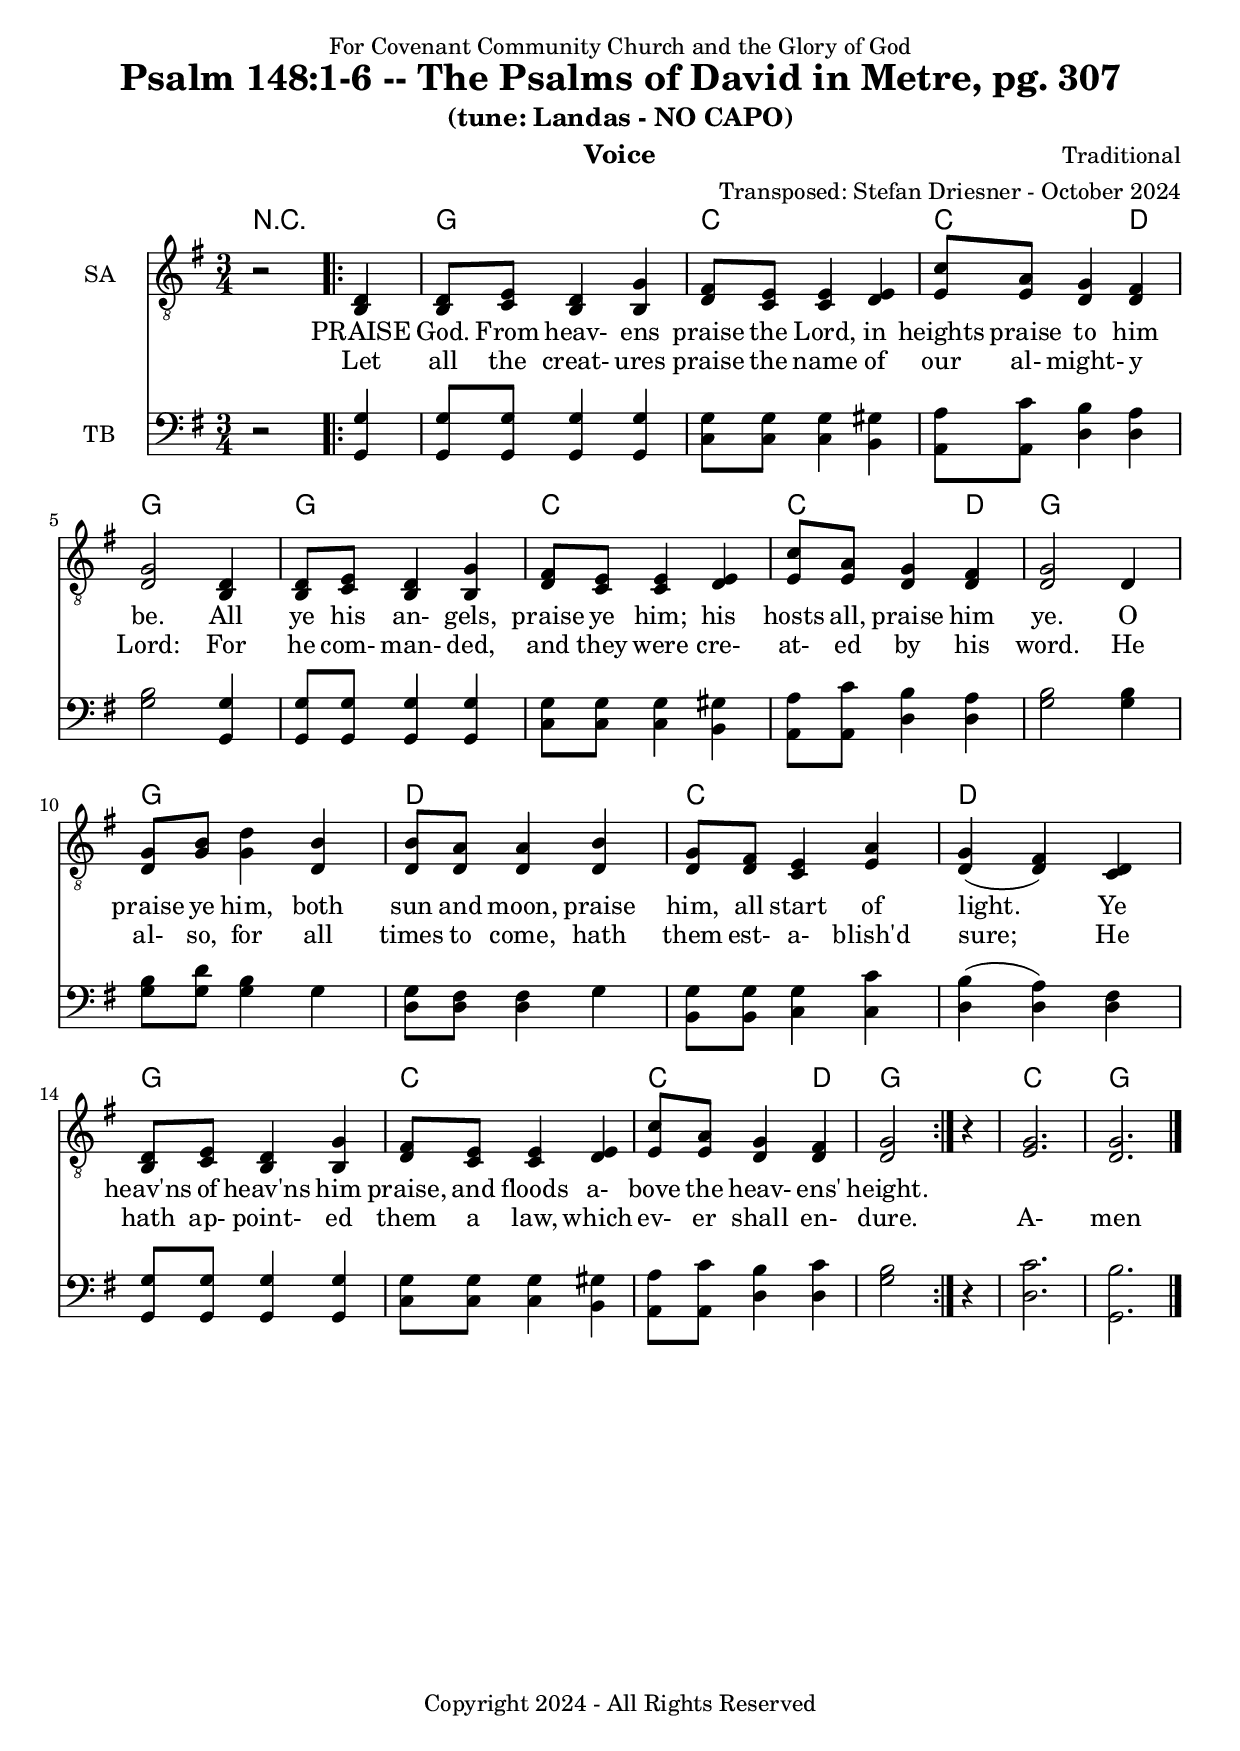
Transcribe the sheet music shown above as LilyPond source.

\version "2.24.1"
\language "english"

% force .mid extension for MIDI file output
#(ly:set-option 'midi-extension "mid")

\header {
  dedication = "For Covenant Community Church and the Glory of God"
  title = "Psalm 148:1-6 -- The Psalms of David in Metre, pg. 307"
  subtitle = "(tune: Landas - NO CAPO)"
  instrument = "Voice"
  composer = "Traditional"
  arranger = "Transposed: Stefan Driesner - October 2024"
  meter = ""
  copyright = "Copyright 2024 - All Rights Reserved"
}

global = {
  \key g \major
  \numericTimeSignature
  \time 3/4
}

versesVoiceOne = \lyricmode {
  % Verse 1-4
  PRAISE God. From heav- ens praise the Lord,
  in heights praise to him be.
  All ye his an- gels, praise ye him;
  his hosts all, praise him ye.
  O praise ye him, both sun and moon,
  praise him, all start of light.
  Ye heav'ns of heav'ns him praise, and floods
  a- bove the heav- ens' height.
}

versesVoiceTwo = \lyricmode {
  % Verse 5-6
  Let all the creat- ures praise the name
  of our al- might- y Lord:
  For he com- man- ded, and they were
  cre- at- ed by his word.
  He al- so, for all times to come,
  hath them est- a- blish'd sure;
  He hath ap- point- ed them a law,
  which ev- er shall en- dure.
  A- men
}

% G major  ^\markup { \fret-diagram "6-3;5-2;4-o;3-o;2-3;1-3;" }
% C9 major ^\markup { \fret-diagram "6-o;5-3;4-2;3-o;2-3;1-3;" }
% D major  ^\markup { \fret-diagram "6-x;5-o;4-o;3-2;2-3;1-2;" }

MelodyVoice = \relative c {
  \global
  \dynamicUp
  % Music follows here.
  {
    r2
    \repeat volta 2
    {
      <d >4 |
      % Verse 1
      <d  >8  <e  >8  <d  >4  <g  >4  |
      <fs >8  <e  >8  <e  >4  <e  >4  |
      <c' >8  <a  >8  <g  >4  <fs >4  |
      <g  >2                  <d  >4  |
      <d  >8  <e  >8  <d  >4  <g  >4  |
      <fs >8  <e  >8  <e  >4  <e  >4  |
      <c' >8  <a  >8  <g  >4  <fs >4  |
      <g  >2                  <d  >4  |
      <g  >8  <b  >8  <d  >4  <b  >4  |
      <b  >8  <a  >8  <a  >4  <b  >4  |
      <g  >8  <fs >8  <e  >4  <a  >4  |
      <g  >4         (<fs >4) <d  >4  |
      <d  >8  <e  >8  <d  >4  <g  >4  |
      <fs >8  <e  >8  <e  >4  <e  >4  |
      <c' >8  <a  >8  <g  >4  <fs >4  |
      <g  >2
    }
    r4
  }
  <g>2. <g>2.
  \bar "|."
}

SAVoiceVerse = {
}

SAVoice = \relative c {
  \global
  \dynamicUp
  % Music follows here.
  {
    r2    
    \repeat volta 2
    {
      <b  d >4 |
      <b  d  >8  <c  e  >8  <b  d  >4  <b  g' >4  |
      <d  fs >8  <c  e  >8  <c  e  >4  <d  e  >4  |
      <e  c' >8  <e  a  >8  <d  g  >4  <d  fs >4  |
      <d  g  >2                        <b  d  >4  |
      <b  d  >8  <c  e  >8  <b  d  >4  <b  g' >4  |
      <d  fs >8  <c  e  >8  <c  e  >4  <d  e  >4  |
      <e  c' >8  <e  a  >8  <d  g  >4  <d  fs >4  |
      <d  g  >2                        <d     >4  |
      <d  g  >8  <g  b  >8  <g  d' >4  <d  b' >4  |
      <d  b' >8  <d  a' >8  <d  a' >4  <d  b' >4  |
      <d  g  >8  <d  fs >8  <c  e  >4  <e  a  >4  |
      <d  g  >4            (<d  fs >4) <c  d  >4  |
      <b  d  >8  <c  e  >8  <b  d  >4  <b  g' >4  |
      <d  fs >8  <c  e  >8  <c  e  >4  <d  e  >4  |
      <e  c' >8  <e  a  >8  <d  g  >4  <d  fs >4  |
      <d  g  >2
    }
    r4
  }
  <e  g  >2. <d  g  >2.
  \bar "|."
}

TBVoice = \relative c {
  \global
  \dynamicUp
  % Music follows here.
  {
    r2
    \repeat volta 2
    {
      <g  g' >4 |
      <g  g' >8  <g  g' >8  <g  g' >4  <g  g' >4  |
      <c  g' >8  <c  g' >8  <c  g' >4  <b  gs'>4  |
      <a  a' >8  <a  c' >8  <d  b' >4  <d  a' >4  |
      <g  b  >2                        <g, g' >4  |
      <g  g' >8  <g  g' >8  <g  g' >4  <g  g' >4  |
      <c  g' >8  <c  g' >8  <c  g' >4  <b  gs'>4  |
      <a  a' >8  <a  c' >8  <d  b' >4  <d  a' >4  |
      <g  b  >2                        <g  b  >4  |
      <g  b  >8  <g  d' >8  <g  b  >4  <g     >4  |
      <d  g  >8  <d  fs >8  <d  fs >4  <g     >4  |
      <b, g' >8  <b  g' >8  <c  g' >4  <c  c' >4  |
      <d  b'  >4           (<d  a' >4) <d  fs >4  |
      <g, g'  >8 <g  g' >8  <g  g' >4  <g  g' >4  |
      <c  g' >8  <c  g' >8  <c  g' >4  <b  gs'>4  |
      <a  a' >8  <a  c' >8  <d  b' >4  <d  c' >4  |
      <g  b  >2
    }
    r4
  }
  <d  c'  >2. <g,  b'  >2.
  \bar "|."
}

Chords = \new ChordNames {
  \chordmode {
    r2.
    <g>2. <c>2. <c>2  <d>4 <g>2.
    <g>2. <c>2. <c>2  <d>4 <g>2.
    <g>2. <d>2. <c>2.      <d>2. 
    <g>2. <c>2. <c>2  <d>4 <g>2.
    <c>  <g>
  }
}

MelodyVoicePart = \new Staff \with {
  instrumentName = "Melody"
  midiInstrument = "Voice Oohs"
} { \clef "treble_8" \MelodyVoice }
\addlyrics { \versesVoiceOne }
\addlyrics { \versesVoiceTwo }

SAVoicePart = \new Staff \with {
  instrumentName = "SA"
  midiInstrument = "Voice Oohs"
} { \clef "treble_8" \SAVoice }
\addlyrics { \versesVoiceOne }
\addlyrics { \versesVoiceTwo }

TBVoicePart = \new Staff \with {
  instrumentName = "TB"
  midiInstrument = "Voice Oohs"
} { \clef bass \TBVoice }

\score {
  <<
    \Chords
    % \MelodyVoicePart    
    \SAVoicePart
    \TBVoicePart
  >>
  \layout { }
  \midi {
    \context {
      \Score
      tempoWholesPerMinute = #(ly:make-moment 100 2)
    }
  }
}

%\markup {
%  \fill-line {
%    {
%      \column {
%        \left-align {
%	  "    Amen"
%        }
%      }
%    }
%  }
%}